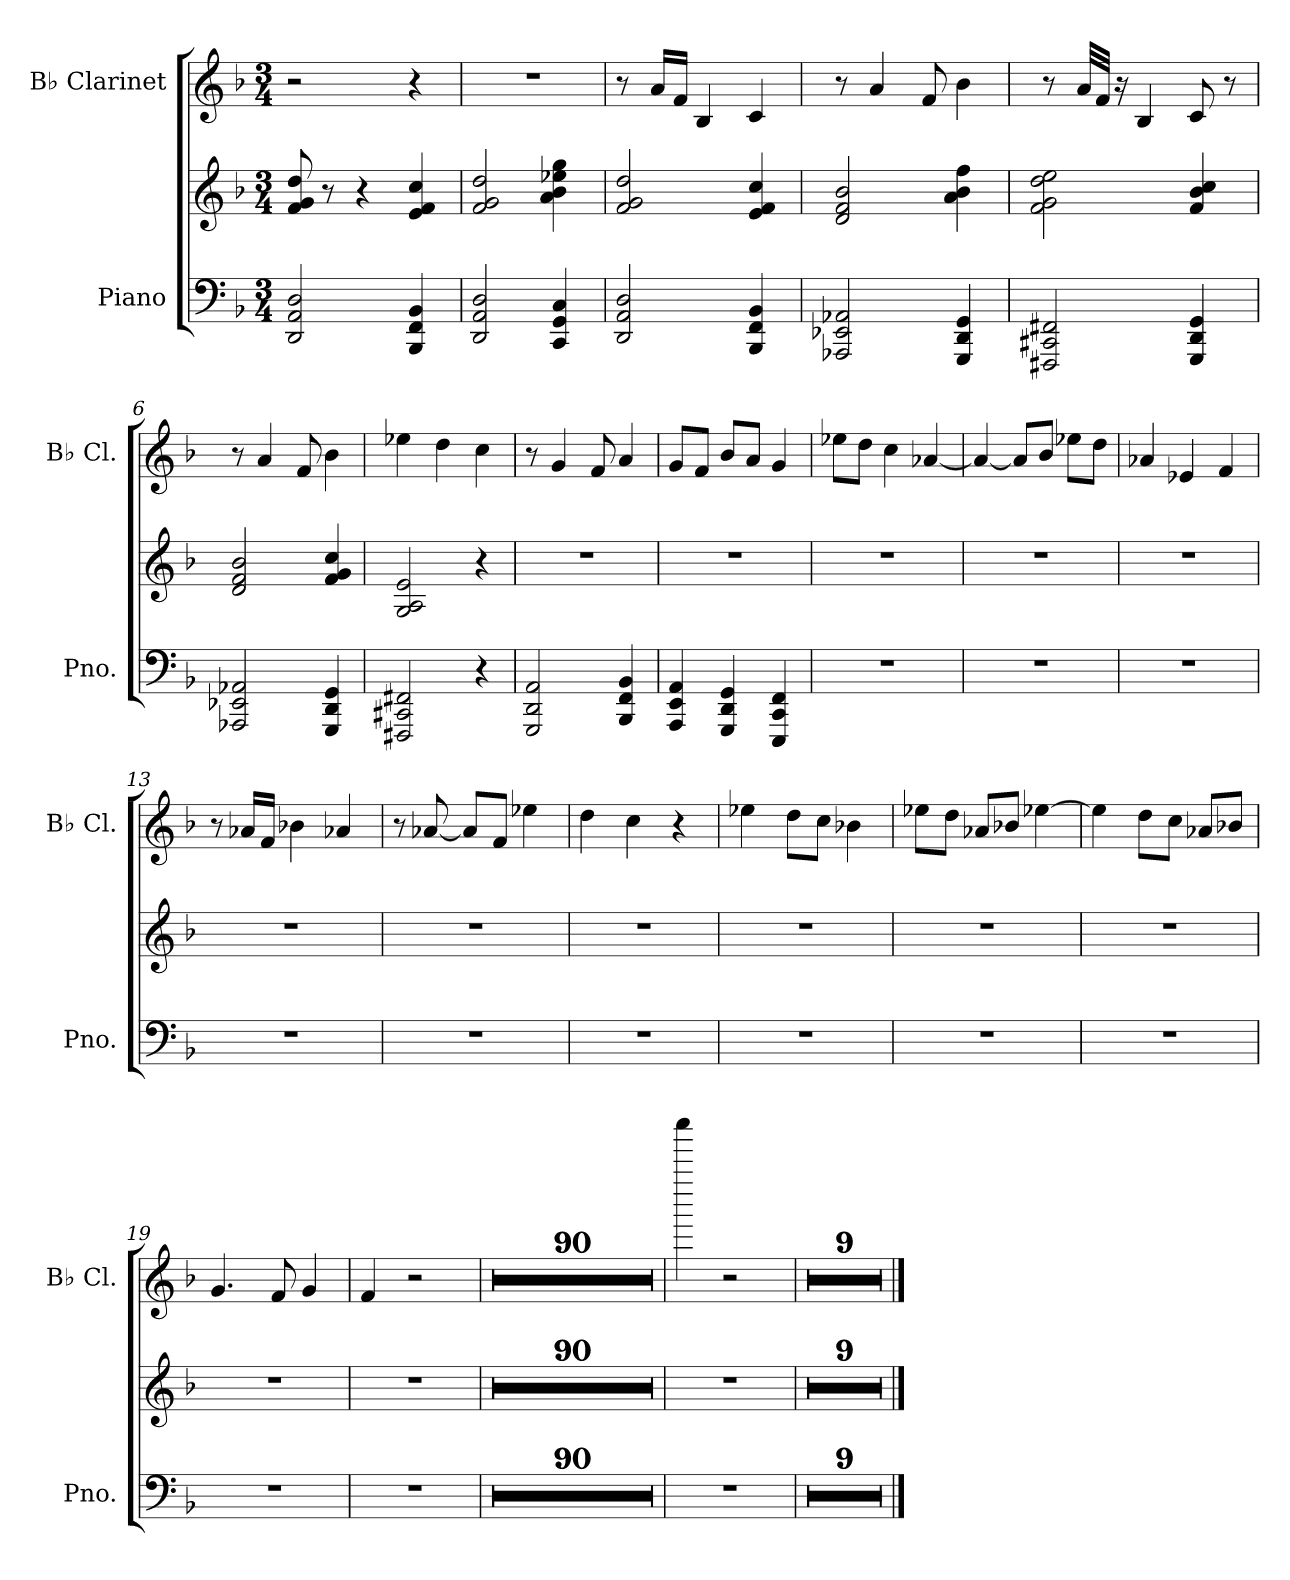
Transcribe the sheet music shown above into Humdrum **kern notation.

**kern	**kern	**kern
*part2	*part2	*part1
*staff3	*staff2	*staff1
*I"Piano	*	*I"B♭ Clarinet
*I'Pno.	*	*I'B♭ Cl.
*clefF4	*clefG2	*clefG2
*	*	*ITrd1c2
*k[b-]	*k[b-]	*k[b-e-a-]
*F:	*F:	*E-:
*M3/4	*M3/4	*M3/4
=1	=1	=1
2DD/ 2AA/ 2D/	8f/ 8g/ 8dd/	2r
.	8r	.
.	4r	.
4BBB-/ 4FF/ 4BB-/	4e/ 4f/ 4cc/	4r
=2	=2	=2
2DD/ 2AA/ 2D/	2f/ 2g/ 2dd/	2.r
4CC/ 4GG/ 4C/	4a\ 4b-\ 4ee-X\ 4gg\	.
=3	=3	=3
2DD/ 2AA/ 2D/	2f/ 2g/ 2dd/	8r
.	.	16g/LL
.	.	16e-/JJ
.	.	4A-/
4BBB-/ 4FF/ 4BB-/	4e/ 4f/ 4cc/	4B-/
!!LO:LB:g=z
=4	=4	=4
2AAA-X/ 2EE-X/ 2AA-X/	2d/ 2f/ 2b-/	8r
.	.	4g/
.	.	8e-/
4GGG/ 4DD/ 4GG/	4a\ 4b-\ 4ff\	4a-\
=5	=5	=5
2FFF#X/ 2CC#X/ 2FF#X/	2f\ 2g\ 2dd\ 2ee\	8r
.	.	32g/LLL
.	.	32e-/JJJ
.	.	16r
.	.	4A-/
4GGG/ 4DD/ 4GG/	4f/ 4b-/ 4cc/	8B-/
.	.	8r
=6	=6	=6
2AAA-X/ 2EE-X/ 2AA-X/	2d/ 2f/ 2b-/	8r
.	.	4g/
.	.	8e-/
4GGG/ 4DD/ 4GG/	4f/ 4g/ 4cc/	4a-\
!!LO:LB:g=z
=7	=7	=7
2FFF#X/ 2CC#X/ 2FF#X/	2G/ 2A/ 2e/	4dd-X\
.	.	4cc\
4r	4r	4b-\
=8	=8	=8
2GGG/ 2DD/ 2AA/	2.r	8r
.	.	4f/
.	.	8e-/
4BBB-/ 4FF/ 4BB-/	.	4g/
=9	=9	=9
4AAA/ 4EE/ 4AA/	2.r	8f/L
.	.	8e-/J
4GGG/ 4DD/ 4GG/	.	8a-/L
.	.	8g/J
4EEE/ 4CC/ 4FF/	.	4f/
=10	=10	=10
2.r	2.r	8dd-X\L
.	.	8cc\J
.	.	4b-\
.	.	[4g-X/
!!LO:PB:g=z
=11	=11	=11
2.r	2.r	4g-/_
.	.	8g-/L]
.	.	8a-/J
.	.	8dd-X\L
.	.	8cc\J
=12	=12	=12
2.r	2.r	4g-X/
.	.	4d-X/
.	.	4e-/
=13	=13	=13
2.r	2.r	8r
.	.	16g-X/LL
.	.	16e-/JJ
.	.	4a-X\
.	.	4g-X/
!!LO:LB:g=z
=14	=14	=14
2.r	2.r	8r
.	.	[8g-X/
.	.	8g-/L]
.	.	8e-/J
.	.	4dd-X\
=15	=15	=15
2.r	2.r	4cc\
.	.	4b-\
.	.	4r
=16	=16	=16
2.r	2.r	4dd-X\
.	.	8cc\L
.	.	8b-\J
.	.	4a-X\
!!LO:LB:g=z
=17	=17	=17
2.r	2.r	8dd-X\L
.	.	8cc\J
.	.	8g-X/L
.	.	8a-X/J
.	.	[4dd-X\
=18	=18	=18
2.r	2.r	4dd-\]
.	.	8cc\L
.	.	8b-\J
.	.	8g-X/L
.	.	8a-X/J
=19	=19	=19
2.r	2.r	4.f/
.	.	8e-/
.	.	4f/
!!LO:LB:g=z
=20	=20	=20
2.r	2.r	4e-/
.	.	2r
=21	=21	=21
2.r	2.r	2.r
=22	=22	=22
2.r	2.r	2.r
=23	=23	=23
2.r	2.r	2.r
=24	=24	=24
2.r	2.r	2.r
=25	=25	=25
2.r	2.r	2.r
=26	=26	=26
2.r	2.r	2.r
=27	=27	=27
2.r	2.r	2.r
=28	=28	=28
2.r	2.r	2.r
=29	=29	=29
2.r	2.r	2.r
!!LO:PB:g=z
=30	=30	=30
2.r	2.r	2.r
=31	=31	=31
2.r	2.r	2.r
=32	=32	=32
2.r	2.r	2.r
=33	=33	=33
2.r	2.r	2.r
=34	=34	=34
2.r	2.r	2.r
=35	=35	=35
2.r	2.r	2.r
=36	=36	=36
2.r	2.r	2.r
=37	=37	=37
2.r	2.r	2.r
=38	=38	=38
2.r	2.r	2.r
=39	=39	=39
2.r	2.r	2.r
!!LO:LB:g=z
=40	=40	=40
2.r	2.r	2.r
=41	=41	=41
2.r	2.r	2.r
=42	=42	=42
2.r	2.r	2.r
=43	=43	=43
2.r	2.r	2.r
=44	=44	=44
2.r	2.r	2.r
=45	=45	=45
2.r	2.r	2.r
=46	=46	=46
2.r	2.r	2.r
=47	=47	=47
2.r	2.r	2.r
=48	=48	=48
2.r	2.r	2.r
=49	=49	=49
2.r	2.r	2.r
!!LO:LB:g=z
=50	=50	=50
2.r	2.r	2.r
=51	=51	=51
2.r	2.r	2.r
=52	=52	=52
2.r	2.r	2.r
=53	=53	=53
2.r	2.r	2.r
=54	=54	=54
2.r	2.r	2.r
=55	=55	=55
2.r	2.r	2.r
=56	=56	=56
2.r	2.r	2.r
=57	=57	=57
2.r	2.r	2.r
=58	=58	=58
2.r	2.r	2.r
=59	=59	=59
2.r	2.r	2.r
!!LO:LB:g=z
=60	=60	=60
2.r	2.r	2.r
=61	=61	=61
2.r	2.r	2.r
=62	=62	=62
2.r	2.r	2.r
=63	=63	=63
2.r	2.r	2.r
=64	=64	=64
2.r	2.r	2.r
=65	=65	=65
2.r	2.r	2.r
=66	=66	=66
2.r	2.r	2.r
=67	=67	=67
2.r	2.r	2.r
=68	=68	=68
2.r	2.r	2.r
=69	=69	=69
2.r	2.r	2.r
!!LO:PB:g=z
=70	=70	=70
2.r	2.r	2.r
=71	=71	=71
2.r	2.r	2.r
=72	=72	=72
2.r	2.r	2.r
=73	=73	=73
2.r	2.r	2.r
=74	=74	=74
2.r	2.r	2.r
=75	=75	=75
2.r	2.r	2.r
=76	=76	=76
2.r	2.r	2.r
=77	=77	=77
2.r	2.r	2.r
=78	=78	=78
2.r	2.r	2.r
=79	=79	=79
2.r	2.r	2.r
!!LO:LB:g=z
=80	=80	=80
2.r	2.r	2.r
=81	=81	=81
2.r	2.r	2.r
=82	=82	=82
2.r	2.r	2.r
=83	=83	=83
2.r	2.r	2.r
=84	=84	=84
2.r	2.r	2.r
=85	=85	=85
2.r	2.r	2.r
=86	=86	=86
2.r	2.r	2.r
=87	=87	=87
2.r	2.r	2.r
=88	=88	=88
2.r	2.r	2.r
=89	=89	=89
2.r	2.r	2.r
!!LO:LB:g=z
=90	=90	=90
2.r	2.r	2.r
=91	=91	=91
2.r	2.r	2.r
=92	=92	=92
2.r	2.r	2.r
=93	=93	=93
2.r	2.r	2.r
=94	=94	=94
2.r	2.r	2.r
=95	=95	=95
2.r	2.r	2.r
=96	=96	=96
2.r	2.r	2.r
=97	=97	=97
2.r	2.r	2.r
=98	=98	=98
2.r	2.r	2.r
=99	=99	=99
2.r	2.r	2.r
!!LO:LB:g=z
=100	=100	=100
2.r	2.r	2.r
=101	=101	=101
2.r	2.r	2.r
=102	=102	=102
2.r	2.r	2.r
=103	=103	=103
2.r	2.r	2.r
=104	=104	=104
2.r	2.r	2.r
=105	=105	=105
2.r	2.r	2.r
=106	=106	=106
2.r	2.r	2.r
=107	=107	=107
2.r	2.r	2.r
=108	=108	=108
2.r	2.r	2.r
=109	=109	=109
2.r	2.r	2.r
!!LO:PB:g=z
=110	=110	=110
2.r	2.r	2.r
=111	=111	=111
2.r	2.r	4bbbbb-\
.	.	2r
=112	=112	=112
2.r	2.r	2.r
=113	=113	=113
2.r	2.r	2.r
=114	=114	=114
2.r	2.r	2.r
=115	=115	=115
2.r	2.r	2.r
=116	=116	=116
2.r	2.r	2.r
=117	=117	=117
2.r	2.r	2.r
=118	=118	=118
2.r	2.r	2.r
=119	=119	=119
2.r	2.r	2.r
!!LO:LB:g=z
=120	=120	=120
2.r	2.r	2.r
==	==	==
*-	*-	*-
